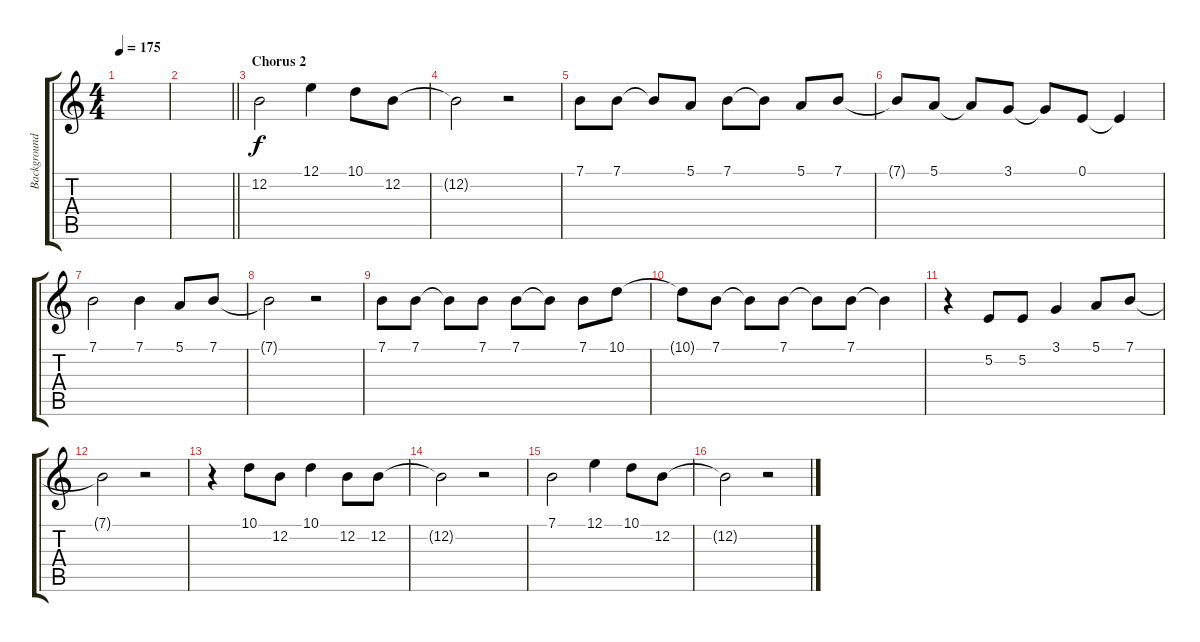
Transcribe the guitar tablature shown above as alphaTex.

\track ("Background Vocals" "Background") {instrument choiraahs}
\staff {score tabs}
\tuning (E4 B3 G3 D3 A2 E2) {hide}
\ts (4 4)
\tempo 175
\clef g2
\ks c
|
\barLineRight lightlight
|
\section ("" "Chorus 2")
12.2.2 12.1.4 10.1.8 12.2.8 |
12.2{t}.2 r.2 |
7.1.8 7.1.8 7.1{t}.8 5.1.8 7.1.8 7.1{t}.8 5.1.8 7.1.8 |
7.1{t}.8 5.1.8 5.1{t}.8 3.1.8 3.1{t}.8 0.1.8 0.1{t}.4 |
7.1.2 7.1.4 5.1.8 7.1.8 |
7.1{t}.2 r.2 |
7.1.8 7.1.8 7.1{t}.8 7.1.8 7.1.8 7.1{t}.8 7.1.8 10.1.8 |
10.1{t}.8 7.1.8 7.1{t}.8 7.1.8 7.1{t}.8 7.1.8 7.1{t}.4 |
r.4 5.2.8 5.2.8 3.1.4 5.1.8 7.1.8 |
7.1{t}.2 r.2 |
r.4 10.1.8 12.2.8 10.1.4 12.2.8 12.2.8 |
12.2{t}.2 r.2 |
7.1.2 12.1.4 10.1.8 12.2.8 |
12.2{t}.2 r.2
